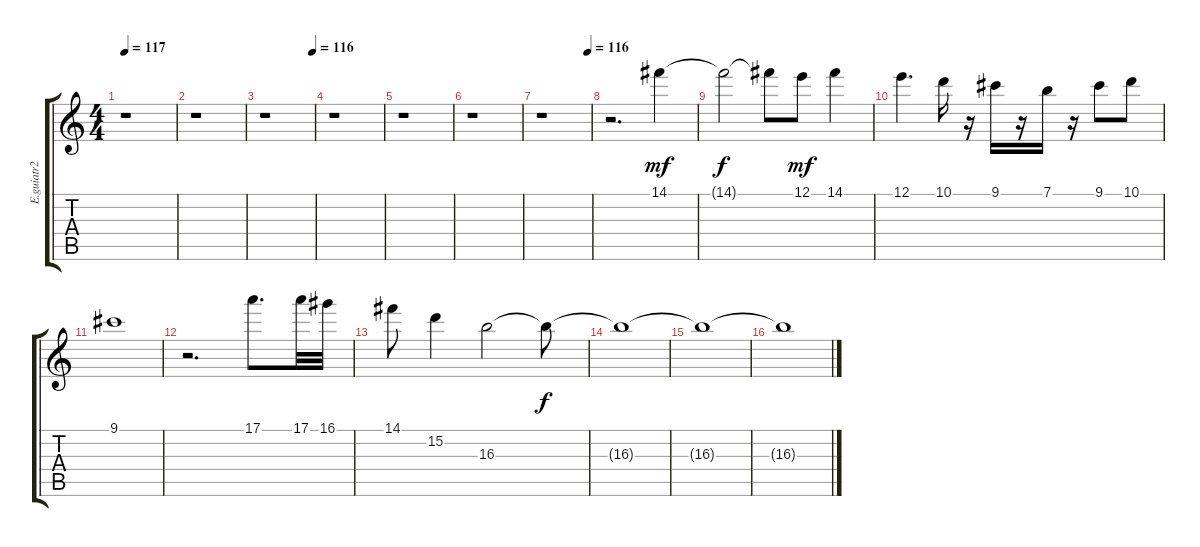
\track ("E.guiatr2" "E.guiatr2") {instrument distortionguitar}
\staff {score tabs}
\tuning (E4 B3 G3 D3 A2 E2) {hide}
\ts (4 4)
\tempo 117
\clef g2
\ks c
r.1{dy mf} |
r.1 |
\tempo (116 0.9791666666666666)
r.1 |
r.1 |
r.1 |
r.1 |
\tempo (116 0.9479166666666666)
r.1 |
r.2{d} 14.1.4 |
14.1{t}.2{dy f} 14.1{t}.8 12.1.8{dy mf} 14.1.4 |
12.1.4{d} 10.1.16 r.16 9.1.16 r.16 7.1.16 r.16 9.1.8 10.1.8 |
9.1.1 |
r.2{d} 17.1.8{d} 17.1.32 16.1.32 |
14.1.8 15.2.4 16.3.2 16.3{t}.8{dy f} |
16.3{t}.1 |
16.3{t}.1 |
16.3{t}.1
